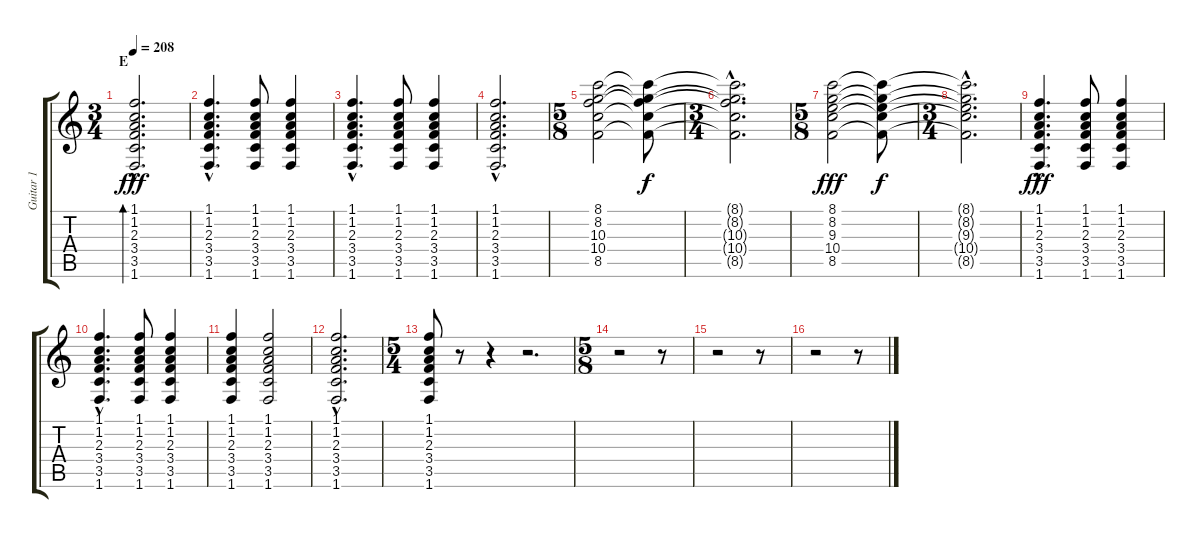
\track ("Guitar 1" "Guitar 1") {instrument electricguitarclean}
\staff {score tabs}
\tuning (E4 B3 G3 D3 A2 E2) {hide}
\ts (3 4)
\section ("" "E")
\tempo 208
\clef g2
\ks c
(1.1{hac} 1.2{hac} 2.3{hac} 3.4{hac} 3.5{hac} 1.6{hac}).2{d bd 240 dy fff} |
(1.1{hac} 1.2{hac} 2.3{hac} 3.4{hac} 3.5{hac} 1.6{hac}).4{d} (1.1 1.2 2.3 3.4 3.5 1.6).8 (1.1 1.2 2.3 3.4 3.5 1.6).4 |
(1.1{hac} 1.2{hac} 2.3{hac} 3.4{hac} 3.5{hac} 1.6{hac}).4{d} (1.1 1.2 2.3 3.4 3.5 1.6).8 (1.1 1.2 2.3 3.4 3.5 1.6).4 |
(1.1{hac} 1.2{hac} 2.3{hac} 3.4{hac} 3.5{hac} 1.6{hac}).2{d} |
\ts (5 8)
(8.1 8.2 10.3 10.4 8.5).2 (8.1{t} 8.2{t} 10.3{t} 10.4{t} 8.5{t}).8{dy f} |
\ts (3 4)
(8.1{hac t} 8.2{hac t} 10.3{hac t} 10.4{hac t} 8.5{hac t}).2{d} |
\ts (5 8)
(8.1 8.2 9.3 10.4 8.5).2{dy fff} (8.1{t} 8.2{t} 9.3{t} 10.4{t} 8.5{t}).8{dy f} |
\ts (3 4)
(8.1{hac t} 8.2{hac t} 9.3{hac t} 10.4{hac t} 8.5{hac t}).2{d} |
(1.1{hac} 1.2{hac} 2.3{hac} 3.4{hac} 3.5{hac} 1.6{hac}).4{d dy fff} (1.1 1.2 2.3 3.4 3.5 1.6).8 (1.1 1.2 2.3 3.4 3.5 1.6).4 |
(1.1{hac} 1.2{hac} 2.3{hac} 3.4{hac} 3.5{hac} 1.6{hac}).4{d} (1.1 1.2 2.3 3.4 3.5 1.6).8 (1.1 1.2 2.3 3.4 3.5 1.6).4 |
(1.1 1.2 2.3 3.4 3.5 1.6).4 (1.1 1.2 2.3 3.4 3.5 1.6).2 |
(1.1{hac} 1.2{hac} 2.3{hac} 3.4{hac} 3.5{hac} 1.6{hac}).2{d} |
\ts (5 4)
(1.1 1.2 2.3 3.4 3.5 1.6).8 r.8 r.4 r.2{d} |
\ts (5 8)
r.2 r.8 |
r.2 r.8 |
r.2 r.8
